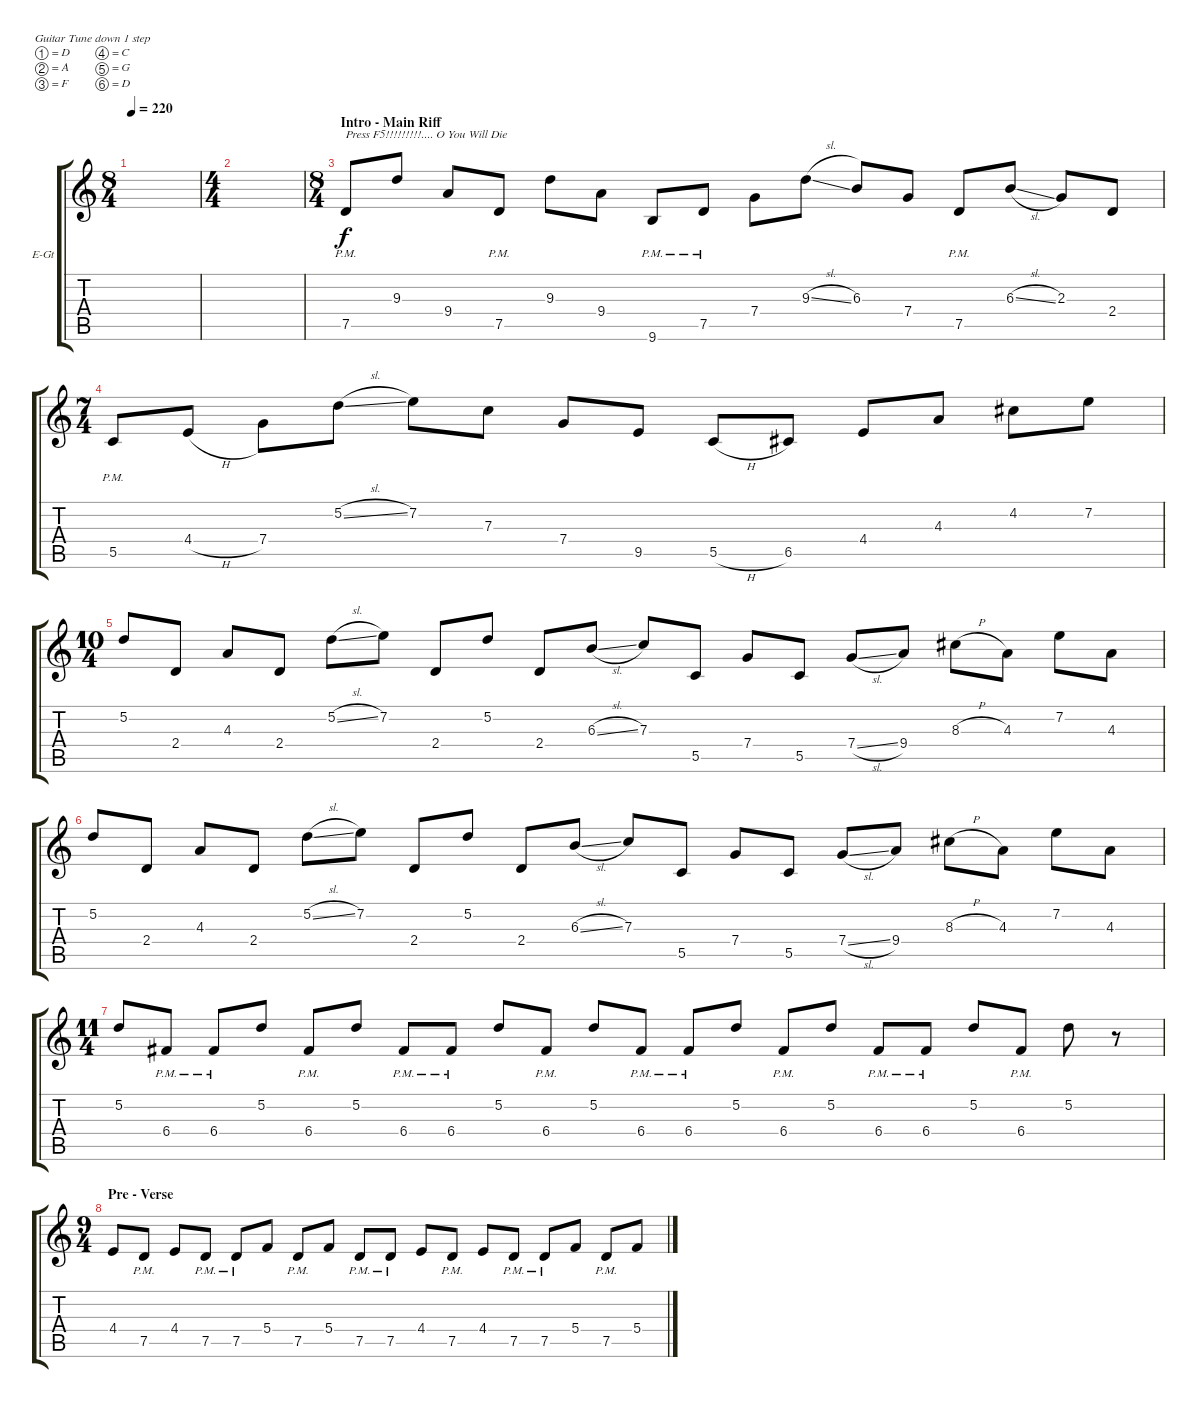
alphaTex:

\defaultSystemsLayout 4
\bracketExtendMode groupsimilarinstruments
\firstSystemTrackNameOrientation horizontal
\otherSystemsTrackNameOrientation horizontal
\track ("Mathieu Pascal" "E-Gt") {instrument distortionguitar}
\staff {score tabs}
\tuning (D4 A3 F3 C3 G2 D2)
\ts (8 4)
\tempo 220
\clef g2
\ks c
|
\ts (4 4)
|
\ts (8 4)
\section ("" "Intro - Main Riff")
7.5{pm}.8{txt "Press F5!!!!!!!!!.... O You Will Die"} 9.3.8 9.4.8 7.5{pm}.8 9.3.8 9.4.8 9.6{pm}.8 7.5{pm}.8 7.4.8 9.3{sl}.8 6.3.8 7.4.8 7.5{pm}.8 6.3{sl}.8 2.3.8 2.4.8 |
\ts (7 4)
5.5{pm}.8 4.4{h}.8 7.4.8 5.2{sl}.8 7.2.8 7.3.8 7.4.8 9.5.8 5.5{h}.8 6.5.8 4.4.8 4.3.8 4.2.8 7.2.8 |
\ts (10 4)
5.2.8 2.4.8 4.3.8 2.4.8 5.2{sl}.8 7.2.8 2.4.8 5.2.8 2.4.8 6.3{sl}.8 7.3.8 5.5.8 7.4.8 5.5.8 7.4{sl}.8 9.4.8 8.3{h}.8 4.3.8 7.2.8 4.3.8 |
5.2.8 2.4.8 4.3.8 2.4.8 5.2{sl}.8 7.2.8 2.4.8 5.2.8 2.4.8 6.3{sl}.8 7.3.8 5.5.8 7.4.8 5.5.8 7.4{sl}.8 9.4.8 8.3{h}.8 4.3.8 7.2.8 4.3.8 |
\ts (11 4)
5.2.8 6.4{pm}.8 6.4{pm}.8 5.2.8 6.4{pm}.8 5.2.8 6.4{pm}.8 6.4{pm}.8 5.2.8 6.4{pm}.8 5.2.8 6.4{pm}.8 6.4{pm}.8 5.2.8 6.4{pm}.8 5.2.8 6.4{pm}.8 6.4{pm}.8 5.2.8 6.4{pm}.8 5.2.8 r.8 |
\ts (9 4)
\section ("" "Pre - Verse")
4.4.8 7.5{pm}.8 4.4.8 7.5{pm}.8 7.5{pm}.8 5.4.8 7.5{pm}.8 5.4.8 7.5{pm}.8 7.5{pm}.8 4.4.8 7.5{pm}.8 4.4.8 7.5{pm}.8 7.5{pm}.8 5.4.8 7.5{pm}.8 5.4.8
